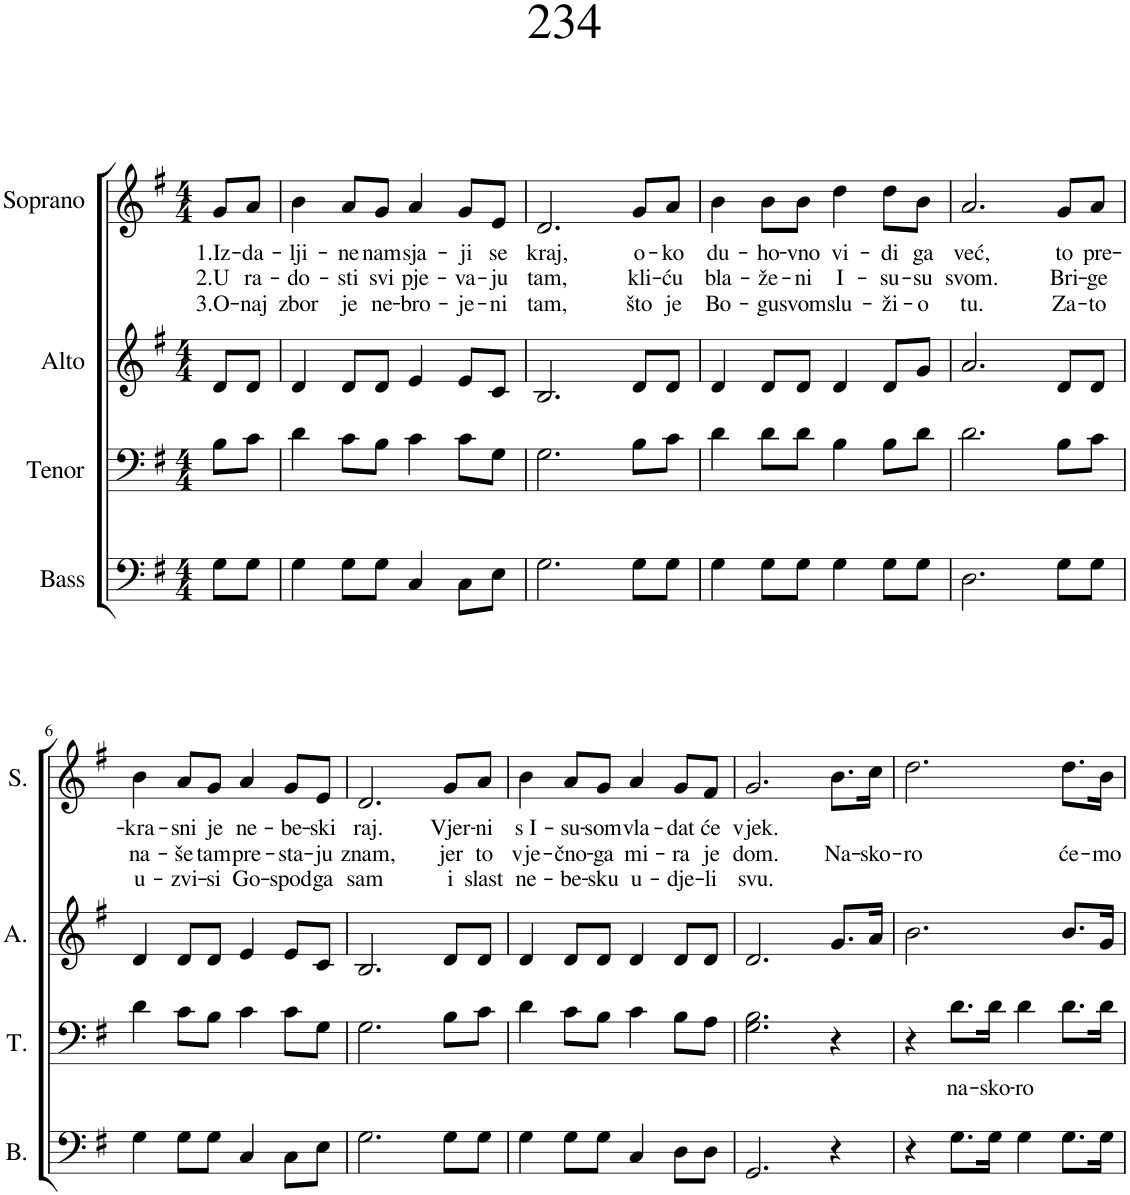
**kern	**kern	**text	**kern	**kern	**text	**text	**text
*part4	*part3	*part3	*part2	*part1	*part1	*part1	*part1
*staff4	*staff3	*staff3	*staff2	*staff1	*staff1	*staff1	*staff1
*I"Bass	*I"Tenor	*	*I"Alto	*I"Soprano	*	*	*
*I'B.	*I'T.	*	*I'A.	*I'S.	*	*	*
*clefF4	*clefF4	*	*clefG2	*clefG2	*	*	*
*k[f#]	*k[f#]	*	*k[f#]	*k[f#]	*	*	*
*M4/4	*M4/4	*	*M4/4	*M4/4	*	*	*
=1	=1	=1	=1	=1	=1	=1	=1
!	!	!	!	!	!LO:LY:b	!LO:LY:b	!LO:LY:b
8G\L	8B\L	.	8d/L	8g/L	1.Iz-	2.U	3.O-
!	!	!	!	!	!LO:LY:b	!LO:LY:b	!LO:LY:b
8G\J	8c\J	.	8d/J	8a/J	-da-	ra-	-naj
=2	=2	=2	=2	=2	=2	=2	=2
!	!	!	!	!	!LO:LY:b	!LO:LY:b	!LO:LY:b
4G\	4d\	.	4d/	4b\	-lji-	-do-	zbor
!	!	!	!	!	!LO:LY:b	!LO:LY:b	!LO:LY:b
8G\L	8c\L	.	8d/L	8a/L	-ne	-sti	je
!	!	!	!	!	!LO:LY:b	!LO:LY:b	!LO:LY:b
8G\J	8B\J	.	8d/J	8g/J	nam	svi	ne-
!	!	!	!	!	!LO:LY:b	!LO:LY:b	!LO:LY:b
4C/	4c\	.	4e/	4a/	sja-	pje-	-bro-
!	!	!	!	!	!LO:LY:b	!LO:LY:b	!LO:LY:b
8C\L	8c\L	.	8e/L	8g/L	-ji	-va-	-je-
!	!	!	!	!	!LO:LY:b	!LO:LY:b	!LO:LY:b
8E\J	8G\J	.	8c/J	8e/J	se	-ju	-ni
=3	=3	=3	=3	=3	=3	=3	=3
!	!	!	!	!	!LO:LY:b	!LO:LY:b	!LO:LY:b
2.G\	2.G\	.	2.B/	2.d/	kraj,	tam,	tam,
!	!	!	!	!	!LO:LY:b	!LO:LY:b	!LO:LY:b
8G\L	8B\L	.	8d/L	8g/L	o-	kli-	što
!	!	!	!	!	!LO:LY:b	!LO:LY:b	!LO:LY:b
8G\J	8c\J	.	8d/J	8a/J	-ko	-ću	je
=4	=4	=4	=4	=4	=4	=4	=4
!	!	!	!	!	!LO:LY:b	!LO:LY:b	!LO:LY:b
4G\	4d\	.	4d/	4b\	du-	bla-	Bo-
!	!	!	!	!	!LO:LY:b	!LO:LY:b	!LO:LY:b
8G\L	8d\L	.	8d/L	8b\L	-ho-	-že-	-gu
!	!	!	!	!	!LO:LY:b	!LO:LY:b	!LO:LY:b
8G\J	8d\J	.	8d/J	8b\J	-vno	-ni	svom
!	!	!	!	!	!LO:LY:b	!LO:LY:b	!LO:LY:b
4G\	4B\	.	4d/	4dd\	vi-	I-	slu-
!	!	!	!	!	!LO:LY:b	!LO:LY:b	!LO:LY:b
8G\L	8B\L	.	8d/L	8dd\L	-di	-su-	-ži-
!	!	!	!	!	!LO:LY:b	!LO:LY:b	!LO:LY:b
8G\J	8d\J	.	8g/J	8b\J	ga	-su	-o
=5	=5	=5	=5	=5	=5	=5	=5
!	!	!	!	!	!LO:LY:b	!LO:LY:b	!LO:LY:b
2.D\	2.d\	.	2.a/	2.a/	već,	svom.	tu.
!	!	!	!	!	!LO:LY:b	!LO:LY:b	!LO:LY:b
8G\L	8B\L	.	8d/L	8g/L	to	Bri-	Za-
!	!	!	!	!	!LO:LY:b	!LO:LY:b	!LO:LY:b
8G\J	8c\J	.	8d/J	8a/J	pre-	-ge	-to
!!LO:LB:g=z
=6	=6	=6	=6	=6	=6	=6	=6
!	!	!	!	!	!LO:LY:b	!LO:LY:b	!LO:LY:b
4G\	4d\	.	4d/	4b\	-kra-	na-	u-
!	!	!	!	!	!LO:LY:b	!LO:LY:b	!LO:LY:b
8G\L	8c\L	.	8d/L	8a/L	-sni	-še	-zvi-
!	!	!	!	!	!LO:LY:b	!LO:LY:b	!LO:LY:b
8G\J	8B\J	.	8d/J	8g/J	je	tam	-si
!	!	!	!	!	!LO:LY:b	!LO:LY:b	!LO:LY:b
4C/	4c\	.	4e/	4a/	ne-	pre-	Go-
!	!	!	!	!	!LO:LY:b	!LO:LY:b	!LO:LY:b
8C\L	8c\L	.	8e/L	8g/L	-be-	-sta-	-spod
!	!	!	!	!	!LO:LY:b	!LO:LY:b	!LO:LY:b
8E\J	8G\J	.	8c/J	8e/J	-ski	-ju	ga
=7	=7	=7	=7	=7	=7	=7	=7
!	!	!	!	!	!LO:LY:b	!LO:LY:b	!LO:LY:b
2.G\	2.G\	.	2.B/	2.d/	raj.	znam,	sam
!	!	!	!	!	!LO:LY:b	!LO:LY:b	!LO:LY:b
8G\L	8B\L	.	8d/L	8g/L	Vjer-	jer	i
!	!	!	!	!	!LO:LY:b	!LO:LY:b	!LO:LY:b
8G\J	8c\J	.	8d/J	8a/J	-ni	to	slast
=8	=8	=8	=8	=8	=8	=8	=8
!	!	!	!	!	!LO:LY:b	!LO:LY:b	!LO:LY:b
4G\	4d\	.	4d/	4b\	s I-	vje-	ne-
!	!	!	!	!	!LO:LY:b	!LO:LY:b	!LO:LY:b
8G\L	8c\L	.	8d/L	8a/L	-su-	-čno-	-be-
!	!	!	!	!	!LO:LY:b	!LO:LY:b	!LO:LY:b
8G\J	8B\J	.	8d/J	8g/J	-som	-ga	-sku
!	!	!	!	!	!LO:LY:b	!LO:LY:b	!LO:LY:b
4C/	4c\	.	4d/	4a/	vla-	mi-	u-
!	!	!	!	!	!LO:LY:b	!LO:LY:b	!LO:LY:b
8D\L	8B\L	.	8d/L	8g/L	-dat	-ra	-dje-
!	!	!	!	!	!LO:LY:b	!LO:LY:b	!LO:LY:b
8D\J	8A\J	.	8d/J	8f#/J	će	je	-li
=9	=9	=9	=9	=9	=9	=9	=9
!	!	!	!	!	!LO:LY:b	!LO:LY:b	!LO:LY:b
2.GG/	2.G\ 2.B\	.	2.d/	2.g/	vjek.	dom.	svu.
!	!	!	!	!	!	!LO:LY:b	!
4r	4r	.	8.g/L	8.b\L	.	Na-	.
!	!	!	!	!	!	!LO:LY:b	!
.	.	.	16a/Jk	16cc\Jk	.	-sko-	.
=10	=10	=10	=10	=10	=10	=10	=10
!	!	!	!	!	!	!LO:LY:b	!
4r	4r	.	2.b\	2.dd\	.	-ro	.
!	!	!LO:LY:b	!	!	!	!	!
8.G\L	8.d\L	na-	.	.	.	.	.
!	!	!LO:LY:b	!	!	!	!	!
16G\Jk	16d\Jk	-sko-	.	.	.	.	.
!	!	!LO:LY:b	!	!	!	!	!
4G\	4d\	-ro	.	.	.	.	.
!	!	!	!	!	!	!LO:LY:b	!
8.G\L	8.d\L	.	8.b/L	8.dd\L	.	će-	.
!	!	!	!	!	!	!LO:LY:b	!
16G\Jk	16d\Jk	.	16g/Jk	16b\Jk	.	-mo	.
=	=	=	=	=	=	=	=
*-	*-	*-	*-	*-	*-	*-	*-
